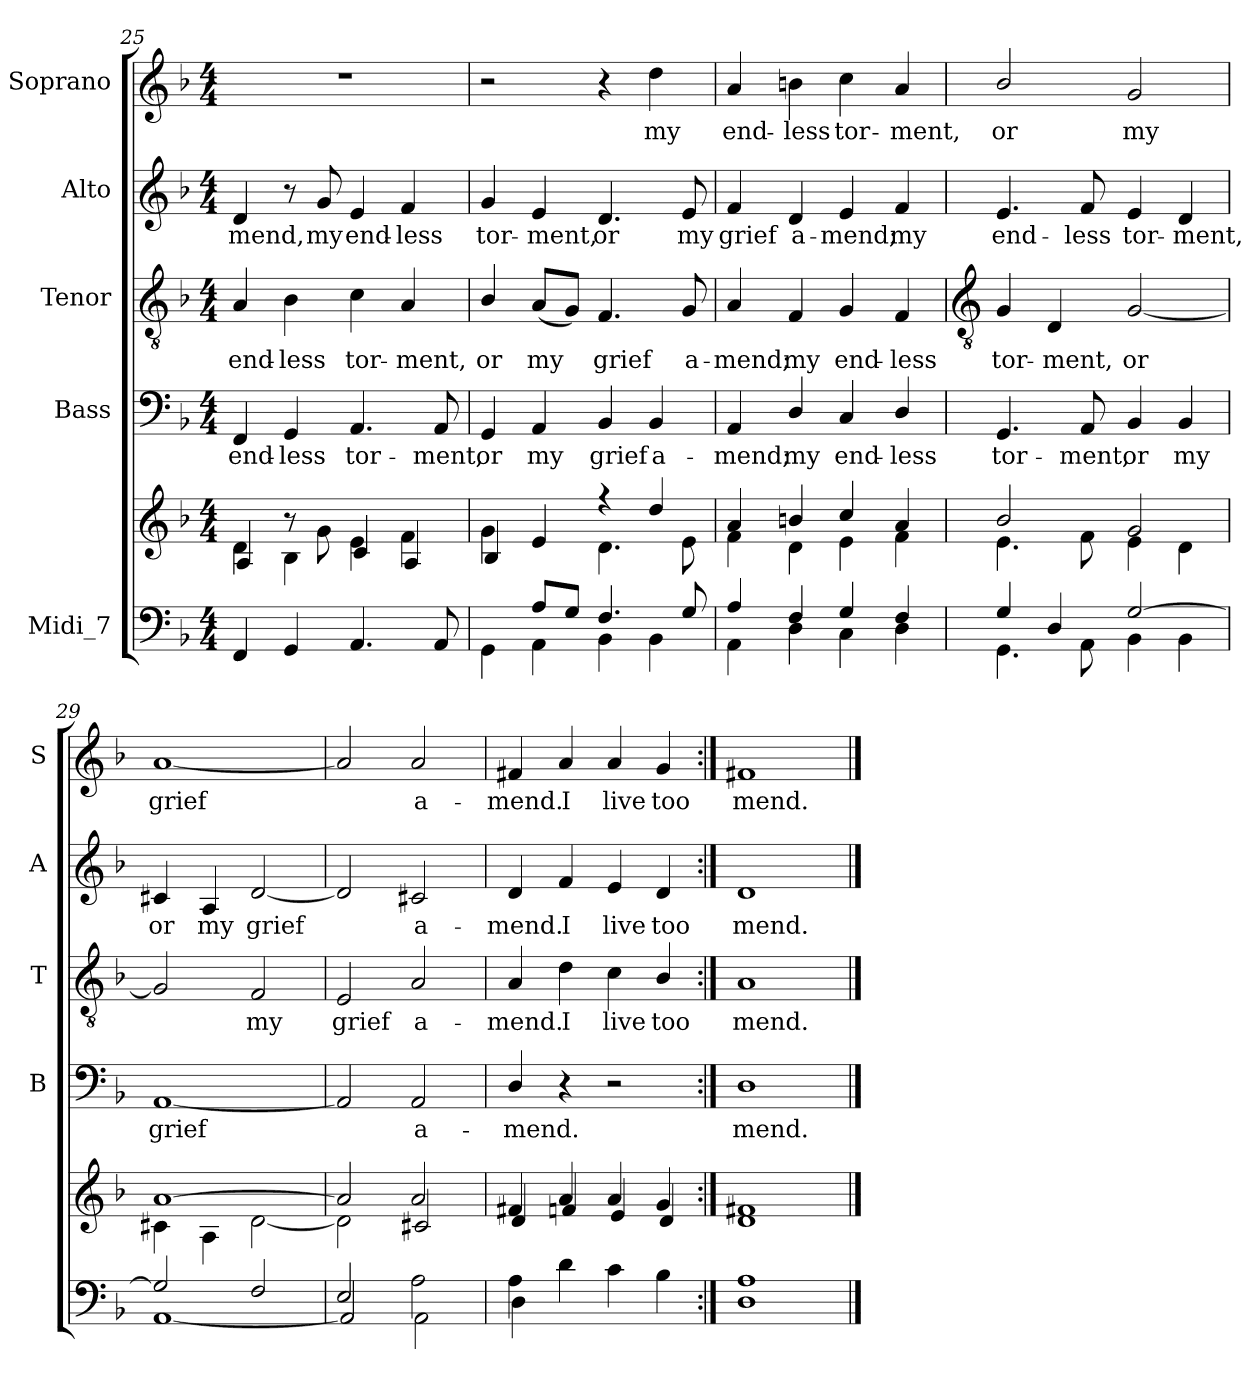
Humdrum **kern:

**kern	**kern	**kern	**text	**kern	**text	**kern	**text	**kern	**text
*part5	*part5	*part4	*part4	*part3	*part3	*part2	*part2	*part1	*part1
*staff6	*staff5	*staff4	*staff4	*staff3	*staff3	*staff2	*staff2	*staff1	*staff1
*I"Midi_7	*	*I"Bass	*	*I"Tenor	*	*I"Alto	*	*I"Soprano	*
*	*	*I'B	*	*I'T	*	*I'A	*	*I'S	*
!!LO:LB:g=z
*clefF4	*clefG2	*clefF4	*	*clefGv2	*	*clefG2	*	*clefG2	*
*k[b-]	*k[b-]	*k[b-]	*	*k[b-]	*	*k[b-]	*	*k[b-]	*
*F:	*F:	*F:	*	*F:	*	*F:	*	*F:	*
*M4/4	*M4/4	*M4/4	*	*M4/4	*	*M4/4	*	*M4/4	*
=25	=25	=25	=25	=25	=25	=25	=25	=25	=25
*	*^	*	*	*	*	*	*	*	*
*	*	*^	*	*	*	*	*	*	*	*
!	!	!	!	!	!LO:LY:b	!	!LO:LY:b	!	!LO:LY:b	!	!
4FF	1ryy	4d	4A	4FF	end-	4A	end-	4d	-mend,	1r	.
!	!	!	!	!	!LO:LY:b	!	!LO:LY:b	!	!	!	!
4GG	.	8r	4B-\	4GG	-less	4B-	-less	8r	.	.	.
!	!	!	!	!	!	!	!	!	!LO:LY:b	!	!
.	.	8g	.	.	.	.	.	8g	my	.	.
!	!	!	!	!	!LO:LY:b	!	!LO:LY:b	!	!LO:LY:b	!	!
4.AA	.	4e	4c	4.AA	tor-	4c	tor-	4e	end-	.	.
!	!	!	!	!	!	!	!LO:LY:b	!	!LO:LY:b	!	!
.	.	4f	4A	.	.	4A	-ment,	4f	-less	.	.
!	!	!	!	!	!LO:LY:b	!	!	!	!	!	!
8AA	.	.	.	8AA	-ment,	.	.	.	.	.	.
=26	=26	=26	=26	=26	=26	=26	=26	=26	=26	=26	=26
*^	*	*	*	*	*	*	*	*	*	*	*
!	!	!	!	!	!	!LO:LY:b	!	!LO:LY:b	!	!LO:LY:b	!	!
4ryy	4GG\	2ryy	4g	4B-/	4GG	or	4B-/	or	4g	tor-	2r	.
!	!	!	!	!	!	!LO:LY:b	!	!LO:LY:b	!	!LO:LY:b	!	!
8A/L	4AA\	.	4e	2.ryy	4AA	my	(<8AL	my	4e	-ment,	.	.
8G/J	.	.	.	.	.	.	8GJ)	.	.	.	.	.
!	!	!	!	!	!	!LO:LY:b	!	!LO:LY:b	!	!LO:LY:b	!	!
4.F/	4BB-\	4r	4.d\	.	4BB-	grief	4.F	grief	4.d	or	4r	.
!	!	!	!	!	!	!LO:LY:b	!	!	!	!	!	!LO:LY:b
.	4BB-\	4dd/	.	.	4BB-	a-	.	.	.	.	4dd	my
!	!	!	!	!	!	!	!	!LO:LY:b	!	!LO:LY:b	!	!
8G/	.	.	8e\	.	.	.	8G	a-	8e	my	.	.
*	*	*	*v	*v	*	*	*	*	*	*	*	*
=27	=27	=27	=27	=27	=27	=27	=27	=27	=27	=27	=27
!	!	!	!	!	!LO:LY:b	!	!LO:LY:b	!	!LO:LY:b	!	!LO:LY:b
4A	4AA\	4a	4f	4AA	-mend;	4A	-mend;	4f	grief	4a	end-
!	!	!	!	!	!LO:LY:b	!	!LO:LY:b	!	!LO:LY:b	!	!LO:LY:b
4F	4D\	4bn/	4d	4D/	my	4F	my	4d	a-	4bn	-less
!	!	!	!	!	!LO:LY:b	!	!LO:LY:b	!	!LO:LY:b	!	!LO:LY:b
4G	4C\	4cc/	4e	4C	end-	4G	end-	4e	-mend;	4cc	tor-
!	!	!	!	!	!LO:LY:b	!	!LO:LY:b	!	!LO:LY:b	!	!LO:LY:b
4F	4D\	4a	4f	4D/	-less	4F	-less	4f	my	4a	-ment,
!!LO:LB:g=z
=28	=28	=28	=28	=28	=28	=28	=28	=28	=28	=28	=28
*	*	*	*	*	*	*clefGv2	*	*	*	*	*
!	!	!	!	!	!LO:LY:b	!	!LO:LY:b	!	!LO:LY:b	!	!LO:LY:b
4G/	4.GG\	2b-/	4.e\	4.GG	tor-	4G	tor-	4.e	end-	2b-/	or
!	!	!	!	!	!	!	!LO:LY:b	!	!	!	!
4D/	.	.	.	.	.	4D	-ment,	.	.	.	.
!	!	!	!	!	!LO:LY:b	!	!	!	!LO:LY:b	!	!
.	8AA\	.	8f\	8AA	-ment,	.	.	8f	-less	.	.
!	!	!	!	!	!LO:LY:b	!	!LO:LY:b	!	!LO:LY:b	!	!LO:LY:b
[2G/	4BB-\	2g/	4e\	4BB-	or	[2G	or	4e	tor-	2g	my
!	!	!	!	!	!LO:LY:b	!	!	!	!LO:LY:b	!	!
.	4BB-\	.	4d\	4BB-	my	.	.	4d	-ment,	.	.
=29	=29	=29	=29	=29	=29	=29	=29	=29	=29	=29	=29
!	!	!	!	!	!LO:LY:b	!	!	!	!LO:LY:b	!	!LO:LY:b
2G/]	[1AA\	[1a/	4c#X\	[1AA	grief	2G]	.	4c#X	or	[1a	grief
!	!	!	!	!	!	!	!	!	!LO:LY:b	!	!
.	.	.	4A\	.	.	.	.	4A	my	.	.
!	!	!	!	!	!	!	!LO:LY:b	!	!LO:LY:b	!	!
2F/	.	.	[2d\	.	.	2F	my	[2d	grief	.	.
=30	=30	=30	=30	=30	=30	=30	=30	=30	=30	=30	=30
!	!	!	!	!	!	!	!LO:LY:b	!	!	!	!
2E/	2AA/]	2a/]	2d\]	2AA]	.	2E	grief	2d]	.	2a]	.
!	!	!	!	!	!LO:LY:b	!	!LO:LY:b	!	!LO:LY:b	!	!LO:LY:b
2A\	2AA\	2a/	2c#X/	2AA	a-	2A	a-	2c#X	a-	2a	a-
=31	=31	=31	=31	=31	=31	=31	=31	=31	=31	=31	=31
!	!	!	!	!	!LO:LY:b	!	!LO:LY:b	!	!LO:LY:b	!	!LO:LY:b
4A\	4D\	4f#X/	4d/	4D/	-mend.	4A	-mend.	4d	-mend.	4f#X	-mend.
!	!	!	!	!	!	!	!LO:LY:b	!	!LO:LY:b	!	!LO:LY:b
4d\	4ryy	4a/	4f/	4r	.	4d	I	4f	I	4a	I
!	!	!	!	!	!	!	!LO:LY:b	!	!LO:LY:b	!	!LO:LY:b
4c\	2ryy	4a/	4e/	2r	.	4c	live	4e	live	4a	live
!	!	!	!	!	!	!	!LO:LY:b	!	!LO:LY:b	!	!LO:LY:b
4B-\	.	4g/	4d/	.	.	4B-/	too	4d	too	4g	too
=32:|!	=32:|!	=32:|!	=32:|!	=32:|!	=32:|!	=32:|!	=32:|!	=32:|!	=32:|!	=32:|!	=32:|!
!	!	!	!	!	!LO:LY:b	!	!LO:LY:b	!	!LO:LY:b	!	!LO:LY:b
1A/	1D\	1f#X/	1d\	1D	mend.	1A	mend.	1d	mend.	1f#X	mend.
*v	*v	*	*	*	*	*	*	*	*	*	*
*	*v	*v	*	*	*	*	*	*	*	*
==	==	==	==	==	==	==	==	==	==
*-	*-	*-	*-	*-	*-	*-	*-	*-	*-
